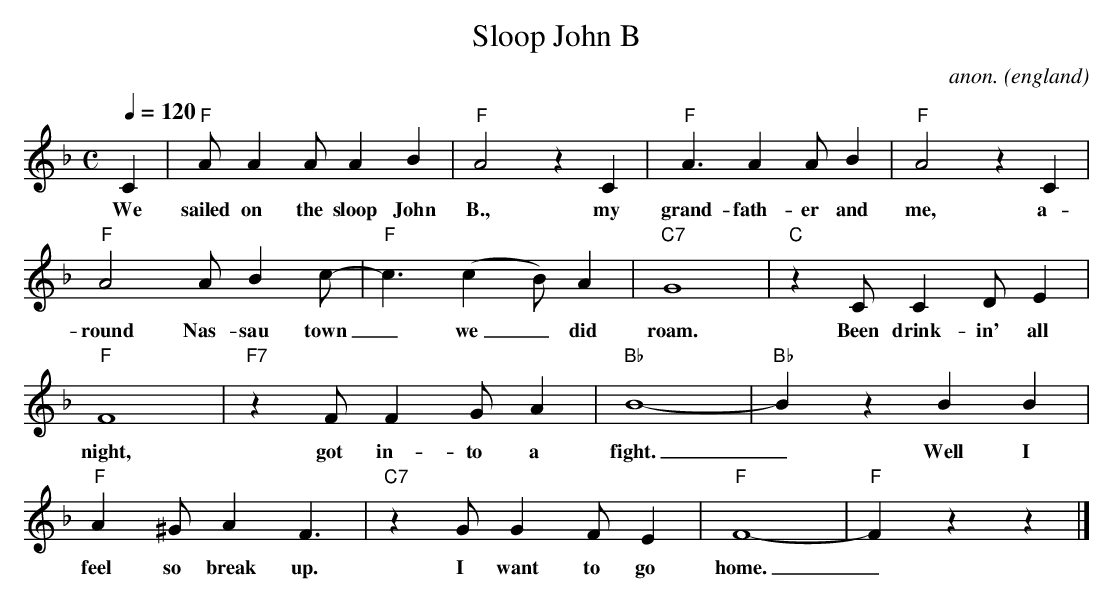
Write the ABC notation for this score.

X:1
T:Sloop John B
O:england
C:anon.
M:C
L:1/8
Q:1/4=120
K:F
C2|"F"AA2A A2B2|"F"A4 z2 C2|"F"A3A2AB2|"F"A4 z2 C2|
w:We sailed on the sloop John B., my grand-fath-er and me, a-
"F"A4AB2c-|"F"c3 (c2B)A2|"C7"G8|"C"z2 CC2DE2|
w:round Nas-sau town_ we_ did roam. Been drink-in' all
"F"F8|"F7"z2 FF2GA2|"Bb"B8-|"Bb"B2 z2 B2B2|
w:night, got in-to a fight._ Well I
"F"A2^GA2F3|"C7"z2 GG2FE2|"F"F8-|"F"F2 z2 z2|]
w:feel so break up. I want to go home._
